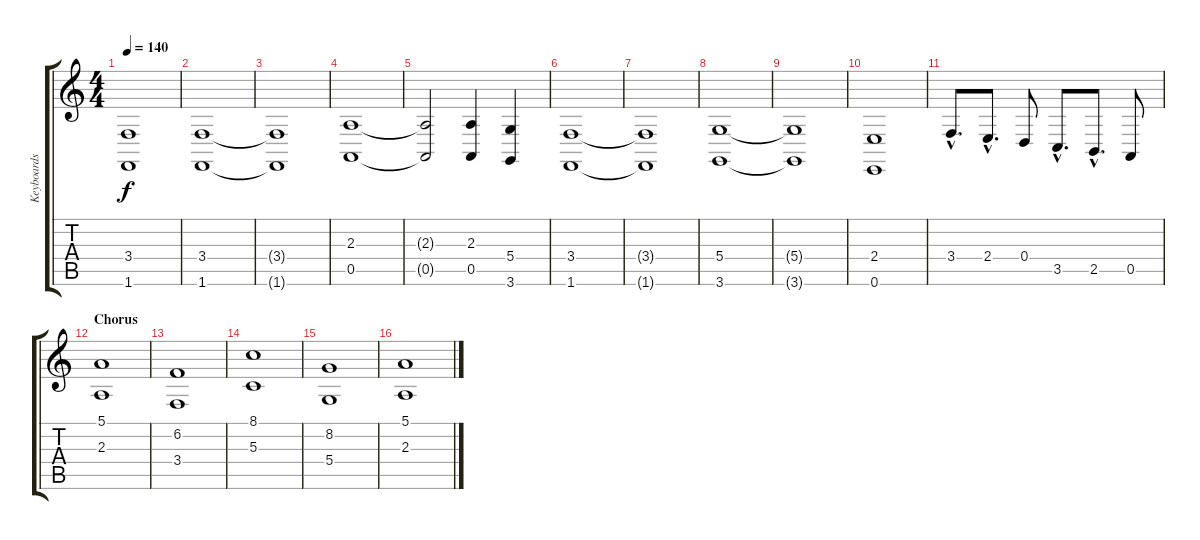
\track ("Keyboards 1" "Keyboards ") {instrument stringensemble1}
\staff {score tabs}
\tuning (E4 B3 G3 D3 A2 E2) {hide}
\ts (4 4)
\tempo 140
\clef g2
\ks c
(3.4{t} 1.6{t}).1{dy f} |
(3.4 1.6).1 |
(3.4{t} 1.6{t}).1 |
(2.3 0.5).1 |
(2.3{t} 0.5{t}).2 (2.3 0.5).4 (5.4 3.6).4 |
(3.4 1.6).1 |
(3.4{t} 1.6{t}).1 |
(5.4 3.6).1 |
(5.4{t} 3.6{t}).1 |
(2.4 0.6).1 |
3.4{hac}.8{d} 2.4{hac}.8{d} 0.4.8 3.5{hac}.8{d} 2.5{hac}.8{d} 0.5.8 |
\section ("" "Chorus")
(5.1 2.3).1 |
(6.2 3.4).1 |
(8.1 5.3).1 |
(8.2 5.4).1 |
(5.1 2.3).1
